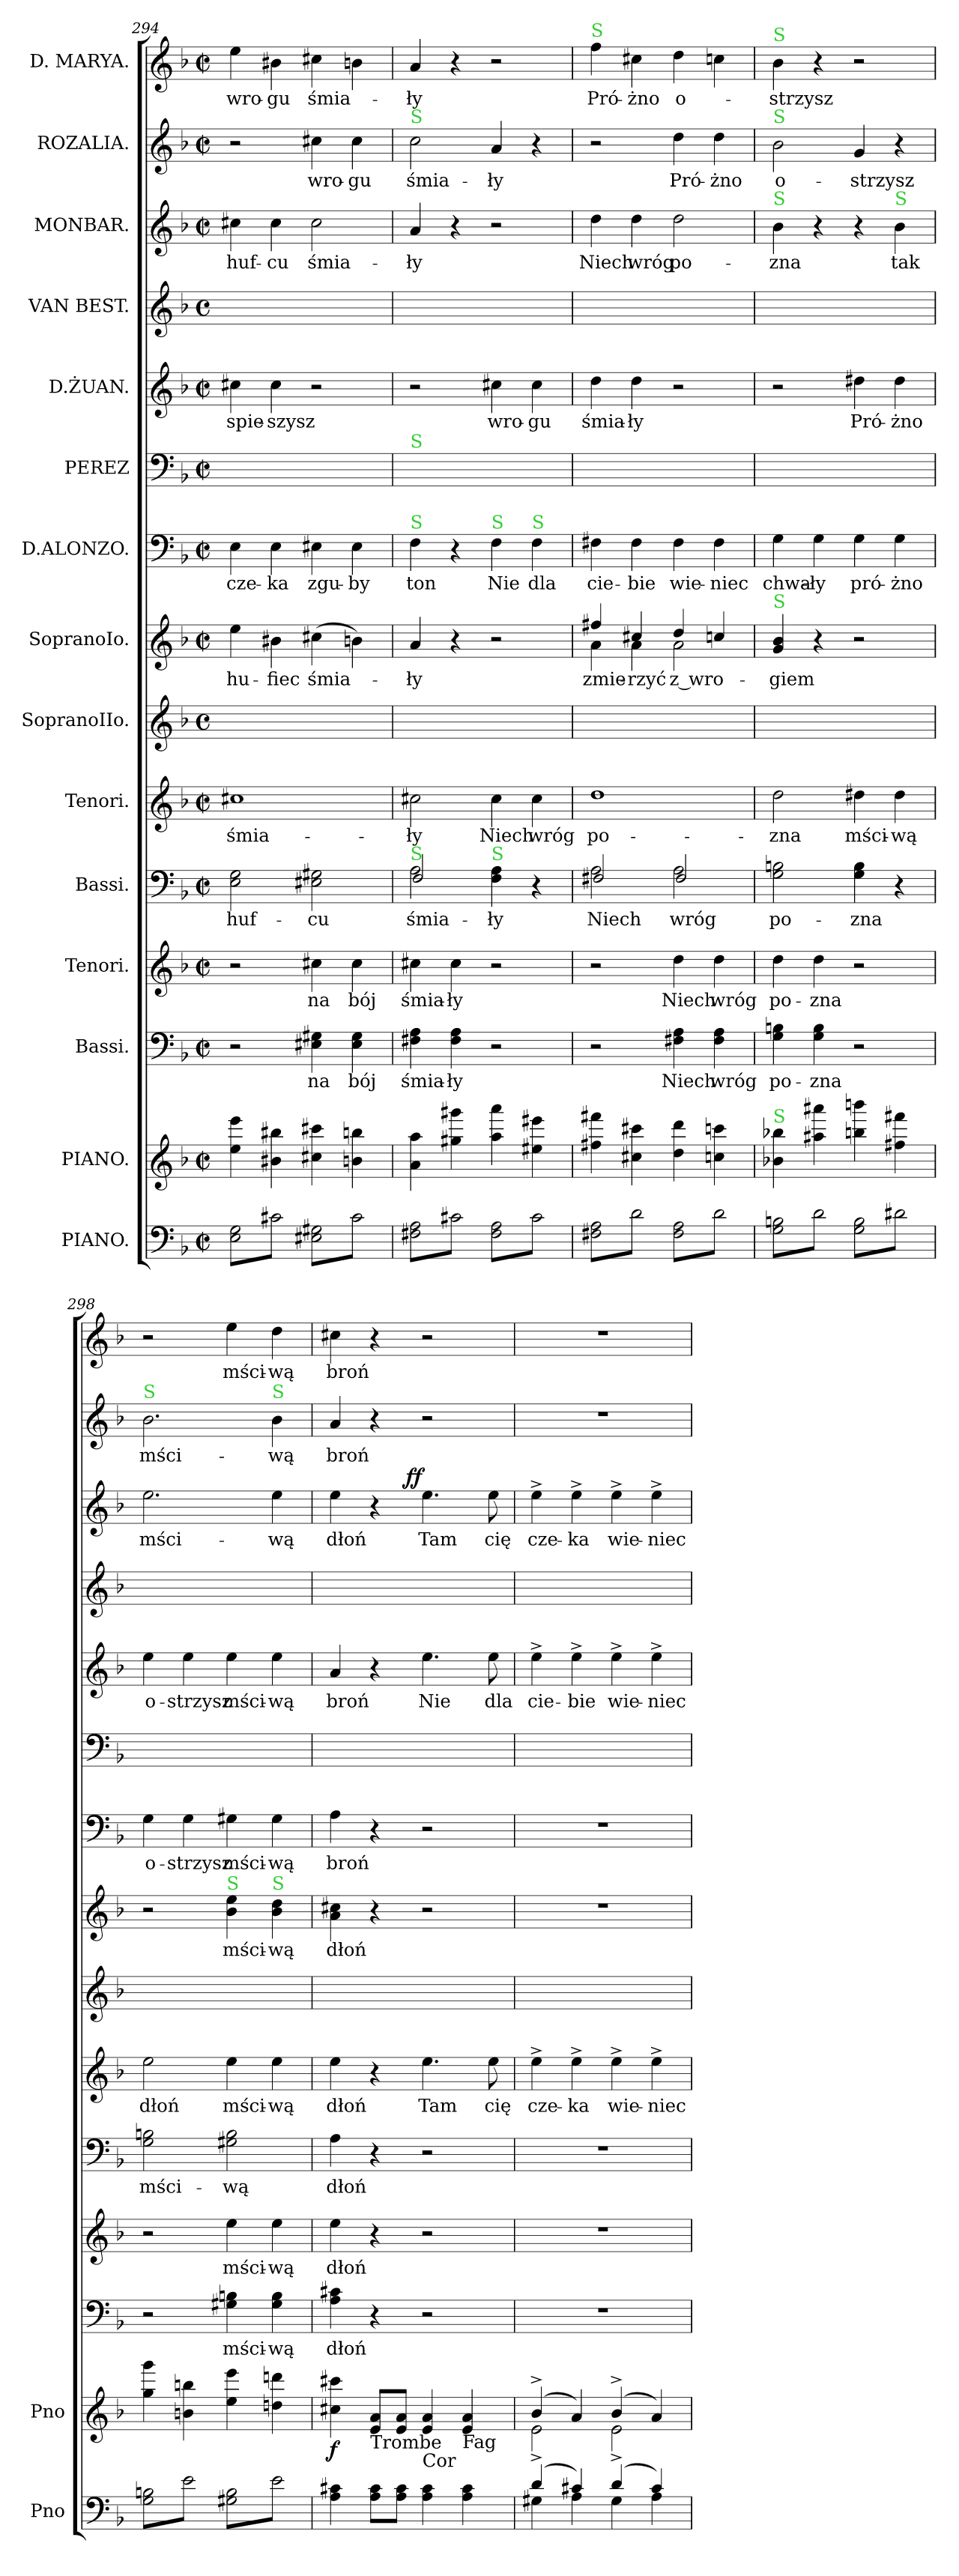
**kern	**kern	**dynam	**kern	**text	**kern	**text	**kern	**text	**kern	**text	**kern	**kern	**text	**kern	**text	**kern	**text	**kern	**text	**kern	**text	**kern	**text	**dynam	**kern	**text	**kern	**text
*part15	*part14	*part14	*part13	*part13	*part12	*part12	*part11	*part11	*part10	*part10	*part9	*part8	*part8	*part7	*part7	*part6	*part6	*part5	*part5	*part4	*part4	*part3	*part3	*part3	*part2	*part2	*part1	*part1
*staff15	*staff14	*staff14	*staff13	*staff13	*staff12	*staff12	*staff11	*staff11	*staff10	*staff10	*staff9	*staff8	*staff8	*staff7	*staff7	*staff6	*staff6	*staff5	*staff5	*staff4	*staff4	*staff3	*staff3	*staff3	*staff2	*staff2	*staff1	*staff1
*I"PIANO.	*I"PIANO.	*	*I"Bassi.	*	*I"Tenori.	*	*I"Bassi.	*	*I"Tenori.	*	*I"SopranoIIo.	*I"SopranoIo.	*	*I"D.ALONZO.	*	*I"PEREZ	*	*I"D.ŻUAN.	*	*I"VAN BEST.	*	*I"MONBAR.	*	*	*I"ROZALIA.	*	*I"D. MARYA.	*
*I'Pno	*I'Pno	*	*	*	*	*	*	*	*	*	*	*	*	*	*	*	*	*	*	*	*	*	*	*	*	*	*	*
*clefF4	*clefG2	*	*clefF4	*	*clefG2	*	*clefF4	*	*clefG2	*	*clefG2	*clefG2	*	*clefF4	*	*clefF4	*	*clefG2	*	*clefG2	*	*clefG2	*	*	*clefG2	*	*clefG2	*
*	*	*	*	*	*ITrd8c12	*	*	*	*ITrd8c12	*	*	*	*	*	*	*	*	*ITrd8c12	*	*ITrd8c12	*	*ITrd8c12	*	*	*	*	*	*
*k[b-]	*k[b-]	*	*k[b-]	*	*k[b-]	*	*k[b-]	*	*k[b-]	*	*k[b-]	*k[b-]	*	*k[b-]	*	*k[b-]	*	*k[b-]	*	*k[b-]	*	*k[b-]	*	*	*k[b-]	*	*k[b-]	*
*M2/2	*M2/2	*	*M2/2	*	*M2/2	*	*M2/2	*	*M2/2	*	*M4/4	*M2/2	*	*M2/2	*	*M2/2	*	*M2/2	*	*M4/4	*	*M2/2	*	*	*M2/2	*	*M2/2	*
*met(c|)	*met(c|)	*	*met(c|)	*	*met(c|)	*	*met(c|)	*	*met(c|)	*	*met(c)	*met(c|)	*	*met(c|)	*	*met(c|)	*	*met(c|)	*	*met(c)	*	*met(c|)	*	*	*met(c|)	*	*met(c|)	*
=294	=294	=294	=294	=294	=294	=294	=294	=294	=294	=294	=294	=294	=294	=294	=294	=294	=294	=294	=294	=294	=294	=294	=294	=294	=294	=294	=294	=294
*tremolo	*	*	*	*	*	*	*	*	*	*	*	*	*	*	*	*	*	*	*	*	*	*	*	*	*	*	*	*
8E\ 8G\L	4ee\ 4eee\	.	2r	.	2r	.	2E\ 2G\	huf-	1c#X	śmia-	1ryy	4ee\	hu-	4E\	cze-	2G\yy	huf-	4c#X\	spie-	2ryy	.	4c#X\	huf-	.	2r	.	4ee\	wro-
8c#X\	.	.	.	.	.	.	.	.	.	.	.	.	.	.	.	.	.	.	.	.	.	.	.	.	.	.	.	.
8E\ 8G\	4b#X\ 4bb#X\	.	.	.	.	.	.	.	.	.	.	4b#X\	-fiec	4E\	-ka	.	.	4c#\	-szysz	.	.	4c#\	-cu	.	.	.	4b#X\	-gu
8c#X\J	.	.	.	.	.	.	.	.	.	.	.	.	.	.	.	.	.	.	.	.	.	.	.	.	.	.	.	.
8E#X\ 8G#X\L	4cc#X\ 4ccc#X\	.	4E#X\ 4G#X\	na	4c#X\	na	2E#X\ 2G#X\	-cu	.	.	.	(4cc#X\	śmia-	4E#X\	zgu-	2G#X\yy	-cu	2r	.	4c#X\yy	na	2c#\	śmia-	.	4cc#X\	wro-	4cc#X\	śmia-
8c#\	.	.	.	.	.	.	.	.	.	.	.	.	.	.	.	.	.	.	.	.	.	.	.	.	.	.	.	.
8E#X\ 8G#X\	4bn\ 4bbn\	.	4E#\ 4G#\	bój	4c#\	bój	.	.	.	.	.	4bn\)	.	4E#\	-by	.	.	.	.	4c#\yy	bój	.	.	.	4cc#\	-gu	4bn\	.
8c#\J	.	.	.	.	.	.	.	.	.	.	.	.	.	.	.	.	.	.	.	.	.	.	.	.	.	.	.	.
=295	=295	=295	=295	=295	=295	=295	=295	=295	=295	=295	=295	=295	=295	=295	=295	=295	=295	=295	=295	=295	=295	=295	=295	=295	=295	=295	=295	=295
*	*	*	*	*	*	*	*^	*	*	*	*	*	*	*	*	*	*	*	*	*	*	*	*	*	*	*	*	*
!	!	!	!	!	!	!	!	!	!	!	!	!	!	!	!	!	!	!	!	!	!	!	!	!	!	!LO:TX:a:color=limegreen:t=S	!	!	!
!	!	!	!	!	!	!	!	!	!	!	!	!	!	!	!	!	!LO:TX:a:color=limegreen:t=S	!	!	!	!	!	!	!	!	!	!	!	!
!	!	!	!	!	!	!	!	!	!	!	!	!	!	!	!LO:TX:a:color=limegreen:t=S	!	!	!	!	!	!	!	!	!	!	!	!	!	!
!	!	!	!	!	!	!	!LO:TX:a:color=limegreen:t=S	!	!	!	!	!	!	!	!	!	!	!	!	!	!	!	!	!	!	!	!	!	!
8F#X\ 8A\L	4a\ 4aa\	.	4F#X\ 4A\	śmia-	4c#X\	śmia-	2A\	2F/	śmia-	2c#X\	-ły	1ryy	4a/	-ły	4F\	ton	2F\yy	śmia-	2r	.	4c#X\yy	śmia-	4A/	-ły	.	2cc\	śmia-	4a/	-ły
8c#X\	.	.	.	.	.	.	.	.	.	.	.	.	.	.	.	.	.	.	.	.	.	.	.	.	.	.	.	.	.
8F#X\ 8A\	4gg#X\ 4ggg#X\	.	4F#\ 4A\	-ły	4c#\	-ły	.	.	.	.	.	.	4r	.	4r	.	.	.	.	.	4c#\yy	-ły	4r	.	.	.	.	4r	.
8c#X\J	.	.	.	.	.	.	.	.	.	.	.	.	.	.	.	.	.	.	.	.	.	.	.	.	.	.	.	.	.
!	!	!	!	!	!	!	!	!	!	!	!	!	!	!	!LO:TX:a:color=limegreen:t=S	!	!	!	!	!	!	!	!	!	!	!	!	!	!
!	!	!	!	!	!	!	!LO:TX:a:color=limegreen:t=S	!	!	!	!	!	!	!	!	!	!	!	!	!	!	!	!	!	!	!	!	!	!
8F#\ 8A\L	4aa\ 4aaa\	.	2r	.	2r	.	4F\ 4A\	2ryy	-ły	4c#\	Niech	.	2r	.	4F\	Nie	4A\yy	-ły	4c#X\	wro-	2ryy	.	2r	.	.	4a/	-ły	2r	.
8c#\	.	.	.	.	.	.	.	.	.	.	.	.	.	.	.	.	.	.	.	.	.	.	.	.	.	.	.	.	.
!	!	!	!	!	!	!	!	!	!	!	!	!	!	!	!LO:TX:a:color=limegreen:t=S	!	!	!	!	!	!	!	!	!	!	!	!	!	!
8F#\ 8A\	4ee#X\ 4eee#X\	.	.	.	.	.	4r	.	.	4c#\	wróg	.	.	.	4F\	dla	4ryy	.	4c#\	-gu	.	.	.	.	.	4r	.	.	.
8c#\J	.	.	.	.	.	.	.	.	.	.	.	.	.	.	.	.	.	.	.	.	.	.	.	.	.	.	.	.	.
=296	=296	=296	=296	=296	=296	=296	=296	=296	=296	=296	=296	=296	=296	=296	=296	=296	=296	=296	=296	=296	=296	=296	=296	=296	=296	=296	=296	=296	=296
*	*	*	*	*	*	*	*	*	*	*	*	*	*^	*	*	*	*	*	*	*	*	*	*	*	*	*	*	*	*
!	!	!	!	!	!	!	!	!	!	!	!	!	!	!	!	!	!	!	!	!	!	!	!	!	!	!	!	!	!LO:TX:a:color=limegreen:t=S	!
8F#X\ 8A\L	4ff#X\ 4fff#X\	.	2r	.	2r	.	2A\	2F#X/	Niech	1d	po-	1ryy	4ff#X/	4a\	zmie-	4F#X\	cie-	2A\yy	Niech	4d\	śmia-	2ryy	.	4d\	Niech	.	2r	.	4ff\	Pró-
8d\	.	.	.	.	.	.	.	.	.	.	.	.	.	.	.	.	.	.	.	.	.	.	.	.	.	.	.	.	.	.
8F#X\ 8A\	4cc#X\ 4ccc#X\	.	.	.	.	.	.	.	.	.	.	.	4cc#X/	4a\	-rzyć	4F#\	-bie	.	.	4d\	-ły	.	.	4d\	wróg	.	.	.	4cc#X\	-żno
8d\J	.	.	.	.	.	.	.	.	.	.	.	.	.	.	.	.	.	.	.	.	.	.	.	.	.	.	.	.	.	.
8F#\ 8A\L	4dd\ 4ddd\	.	4F#X\ 4A\	Niech	4d\	Niech	2A\	2F#/	wróg	.	.	.	4dd/	2a\	z wro-	4F#\	wie-	2A\yy	wróg	2r	.	4d\yy	Niech	2d\	po-	.	4dd\	Pró-	4dd\	o-
8d\	.	.	.	.	.	.	.	.	.	.	.	.	.	.	.	.	.	.	.	.	.	.	.	.	.	.	.	.	.	.
8F#\ 8A\	4ccn\ 4cccn\	.	4F#\ 4A\	wróg	4d\	wróg	.	.	.	.	.	.	4ccn/	.	.	4F#\	-niec	.	.	.	.	4d\yy	wróg	.	.	.	4dd\	-żno	4ccn\	.
8d\J	.	.	.	.	.	.	.	.	.	.	.	.	.	.	.	.	.	.	.	.	.	.	.	.	.	.	.	.	.	.
*	*	*	*	*	*	*	*v	*v	*	*	*	*	*v	*v	*	*	*	*	*	*	*	*	*	*	*	*	*	*	*	*
=297	=297	=297	=297	=297	=297	=297	=297	=297	=297	=297	=297	=297	=297	=297	=297	=297	=297	=297	=297	=297	=297	=297	=297	=297	=297	=297	=297	=297
!	!	!	!	!	!	!	!	!	!	!	!	!	!	!	!	!	!	!	!	!	!	!	!	!	!	!	!LO:TX:a:color=limegreen:t=S	!
!	!	!	!	!	!	!	!	!	!	!	!	!	!	!	!	!	!	!	!	!	!	!	!	!	!LO:TX:a:color=limegreen:t=S	!	!	!
!	!	!	!	!	!	!	!	!	!	!	!	!	!	!	!	!	!	!	!	!	!	!LO:TX:a:color=limegreen:t=S	!	!	!	!	!	!
!	!	!	!	!	!	!	!	!	!	!	!	!LO:TX:a:color=limegreen:t=S	!	!	!	!	!	!	!	!	!	!	!	!	!	!	!	!
!	!LO:TX:a:color=limegreen:t=S	!	!	!	!	!	!	!	!	!	!	!	!	!	!	!	!	!	!	!	!	!	!	!	!	!	!	!
8G\ 8Bn\L	4b-X\ 4bb-X\	.	4G\ 4Bn\	po-	4d\	po-	2G\ 2Bn\	po-	2d\	-zna	1ryy	4g/ 4b-/	-giem	4G\	chwa-	2Bn\yy	po-	2r	.	4d\yy	po-	4B-\	-zna	.	2b-\	o-	4b-\	-strzysz
8d\	.	.	.	.	.	.	.	.	.	.	.	.	.	.	.	.	.	.	.	.	.	.	.	.	.	.	.	.
8G\ 8Bn\	4aa#X\ 4aaa#X\	.	4G\ 4B\	-zna	4d\	-zna	.	.	.	.	.	4r	.	4G\	-ły	.	.	.	.	4d\yy	-zna	4r	.	.	.	.	4r	.
8d\J	.	.	.	.	.	.	.	.	.	.	.	.	.	.	.	.	.	.	.	.	.	.	.	.	.	.	.	.
8G\ 8B\L	4bbn\ 4bbbn\	.	2r	.	2r	.	4G\ 4B\	-zna	4d#X\	mści-	.	2r	.	4G\	pró-	4B\yy	-zna	4d#X\	Pró-	2ryy	.	4r	.	.	4g/	-strzysz	2r	.
8d#X\	.	.	.	.	.	.	.	.	.	.	.	.	.	.	.	.	.	.	.	.	.	.	.	.	.	.	.	.
!	!	!	!	!	!	!	!	!	!	!	!	!	!	!	!	!	!	!	!	!	!	!LO:TX:a:color=limegreen:t=S	!	!	!	!	!	!
8G\ 8B\	4ff#X\ 4fff#X\	.	.	.	.	.	4r	.	4d#\	-wą	.	.	.	4G\	-żno	4ryy	.	4d#\	-żno	.	.	4B-\	tak	.	4r	.	.	.
8d#X\J	.	.	.	.	.	.	.	.	.	.	.	.	.	.	.	.	.	.	.	.	.	.	.	.	.	.	.	.
=298	=298	=298	=298	=298	=298	=298	=298	=298	=298	=298	=298	=298	=298	=298	=298	=298	=298	=298	=298	=298	=298	=298	=298	=298	=298	=298	=298	=298
!	!	!	!	!	!	!	!	!	!	!	!	!	!	!	!	!	!	!	!	!	!	!	!	!	!LO:TX:a:color=limegreen:t=S	!	!	!
8G\ 8Bn\L	4gg\ 4ggg\	.	2r	.	2r	.	2G\ 2Bn\	mści-	2e\	dłoń	1ryy	2r	.	4G\	o-	2Bn\yy	mści-	4e\	o-	2ryy	.	2.e\	mści-	.	2.b-\	mści-	2r	.
8e\	.	.	.	.	.	.	.	.	.	.	.	.	.	.	.	.	.	.	.	.	.	.	.	.	.	.	.	.
8G\ 8Bn\	4bn\ 4bbn\	.	.	.	.	.	.	.	.	.	.	.	.	4G\	-strzysz	.	.	4e\	-strzysz	.	.	.	.	.	.	.	.	.
8e\J	.	.	.	.	.	.	.	.	.	.	.	.	.	.	.	.	.	.	.	.	.	.	.	.	.	.	.	.
!	!	!	!	!	!	!	!	!	!	!	!	!LO:TX:a:color=limegreen:t=S	!	!	!	!	!	!	!	!	!	!	!	!	!	!	!	!
8G#X\ 8B\L	4ee\ 4eee\	.	4G#X\ 4Bn\	mści-	4e\	mści-	2G#X\ 2B\	-wą	4e\	mści-	.	4b-\ 4ee\	mści-	4G#X\	mści-	2B\yy	-wą	4e\	mści-	4e\yy	mści-	.	.	.	.	.	4ee\	mści-
8e\	.	.	.	.	.	.	.	.	.	.	.	.	.	.	.	.	.	.	.	.	.	.	.	.	.	.	.	.
!	!	!	!	!	!	!	!	!	!	!	!	!	!	!	!	!	!	!	!	!	!	!	!	!	!LO:TX:a:color=limegreen:t=S	!	!	!
!	!	!	!	!	!	!	!	!	!	!	!	!LO:TX:a:color=limegreen:t=S	!	!	!	!	!	!	!	!	!	!	!	!	!	!	!	!
8G#X\ 8B\	4ddn\ 4dddn\	.	4G#\ 4B\	-wą	4e\	-wą	.	.	4e\	-wą	.	4b-\ 4dd\	-wą	4G#\	-wą	.	.	4e\	-wą	4e\yy	-wą	4e\	-wą	.	4b-\	-wą	4dd\	-wą
8e\J	.	.	.	.	.	.	.	.	.	.	.	.	.	.	.	.	.	.	.	.	.	.	.	.	.	.	.	.
*Xtremolo	*	*	*	*	*	*	*	*	*	*	*	*	*	*	*	*	*	*	*	*	*	*	*	*	*	*	*	*
=299	=299	=299	=299	=299	=299	=299	=299	=299	=299	=299	=299	=299	=299	=299	=299	=299	=299	=299	=299	=299	=299	=299	=299	=299	=299	=299	=299	=299
4A\ 4c#X\	4cc#X\ 4ccc#X\	f	4A\ 4c#X\	dłoń	4e\	dłoń	4A\	dłoń	4e\	dłoń	1ryy	4a\ 4cc#X\	dłoń	4A\	broń	4A\yy	dłoń	4A/	broń	4e\yy	dłoń	4e\	dłoń	.	4a/	broń	4cc#X\	broń
.	.	.	.	.	.	.	.	.	.	.	.	.	.	.	.	.	.	.	.	.	.	.	.	.	.	.	.	.
!	!LO:TX:b:t=Trombe	!	!	!	!	!	!	!	!	!	!	!	!	!	!	!	!	!	!	!	!	!	!	!	!	!	!	!
8A\ 8c#\L	8e/ 8a/L	.	4r	.	4r	.	4r	.	4r	.	.	4r	.	4r	.	4ryy	.	4r	.	4ryy	.	4r	.	.	4r	.	4r	.
8A\ 8c#\J	8e/ 8a/J	.	.	.	.	.	.	.	.	.	.	.	.	.	.	.	.	.	.	.	.	.	.	.	.	.	.	.
!	!LO:TX:b:t=Cor	!	!	!	!	!	!	!	!	!	!	!	!	!	!	!	!	!	!	!	!	!	!	!	!	!	!	!
!	!	!	!	!	!	!	!	!	!	!	!	!	!	!	!	!	!	!	!	!	!	!	!	!LO:DY:a:rj	!	!	!	!
4A\ 4c#\	4e/ 4a/	.	2r	.	2r	.	2r	.	4.e\	Tam	.	2r	.	2r	.	2ryy	.	4.e\	Nie	2ryy	.	4.e\	Tam	ff	2r	.	2r	.
!	!LO:TX:b:t=Fag	!	!	!	!	!	!	!	!	!	!	!	!	!	!	!	!	!	!	!	!	!	!	!	!	!	!	!
4A\ 4c#\	4e/ 4a/	.	.	.	.	.	.	.	.	.	.	.	.	.	.	.	.	.	.	.	.	.	.	.	.	.	.	.
.	.	.	.	.	.	.	.	.	8e\	cię	.	.	.	.	.	.	.	8e\	dla	.	.	8e\	cię	.	.	.	.	.
=300	=300	=300	=300	=300	=300	=300	=300	=300	=300	=300	=300	=300	=300	=300	=300	=300	=300	=300	=300	=300	=300	=300	=300	=300	=300	=300	=300	=300
*^	*^	*	*	*	*	*	*	*	*	*	*	*	*	*	*	*	*	*	*	*	*	*	*	*	*	*	*	*
(4d^</	4G#X\	(4b-^/	2e\	.	1r	.	1r	.	1r	.	4e^\	cze-	1ryy	1r	.	1r	.	1ryy	.	4e^\	cie-	1ryy	.	4e^\	cze-	.	1r	.	1r	.
4c#X/)	4A\	4a/)	.	.	.	.	.	.	.	.	4e^\	-ka	.	.	.	.	.	.	.	4e^\	-bie	.	.	4e^\	-ka	.	.	.	.	.
(4d^</	4G#\	(4b-^/	2e\	.	.	.	.	.	.	.	4e^\	wie-	.	.	.	.	.	.	.	4e^\	wie-	.	.	4e^\	wie-	.	.	.	.	.
4c#/)	4A\	4a/)	.	.	.	.	.	.	.	.	4e^\	-niec	.	.	.	.	.	.	.	4e^\	-niec	.	.	4e^\	-niec	.	.	.	.	.
*v	*v	*	*	*	*	*	*	*	*	*	*	*	*	*	*	*	*	*	*	*	*	*	*	*	*	*	*	*	*	*
*	*v	*v	*	*	*	*	*	*	*	*	*	*	*	*	*	*	*	*	*	*	*	*	*	*	*	*	*	*	*
=	=	=	=	=	=	=	=	=	=	=	=	=	=	=	=	=	=	=	=	=	=	=	=	=	=	=	=	=
*-	*-	*-	*-	*-	*-	*-	*-	*-	*-	*-	*-	*-	*-	*-	*-	*-	*-	*-	*-	*-	*-	*-	*-	*-	*-	*-	*-	*-
